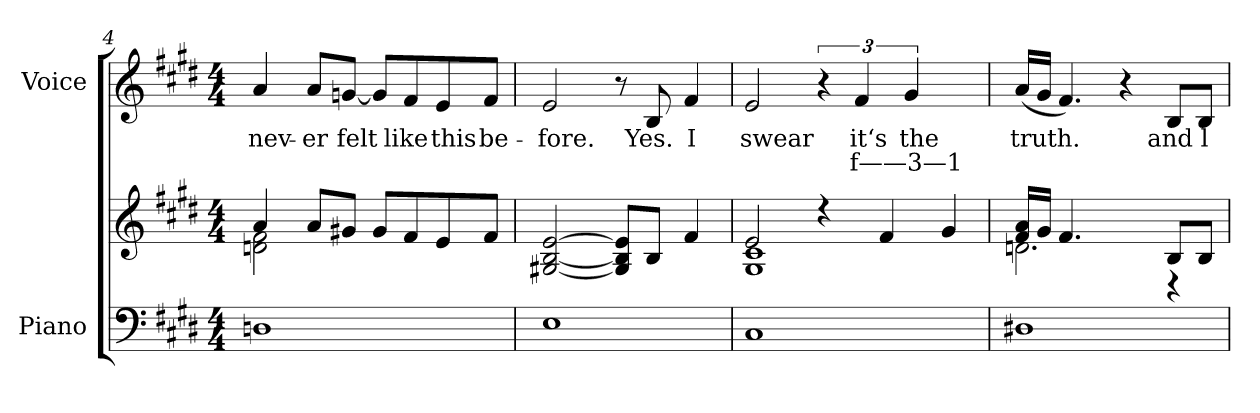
**kern	**kern	**kern	**text	**text
*part2	*part2	*part1	*part1	*part1
*staff3	*staff2	*staff1	*staff1	*staff1
*I"Piano	*	*I"Voice	*	*
*I'Pno	*	*I'V	*	*
!!LO:LB:g=z
*clefF4	*clefG2	*clefG2	*	*
*k[f#c#g#d#]	*k[f#c#g#d#]	*k[f#c#g#d#]	*	*
*M4/4	*M4/4	*M4/4	*	*
=4	=4	=4	=4	=4
*	*^	*	*	*
!	!	!	!	!LO:LY:b	!
1Dn	4a/	2dn\ 2f#\	4a/	nev-	.
!	!	!	!	!LO:LY:b	!
.	8a/L	.	8a/L	-er	.
!	!	!	!	!LO:LY:b	!
.	8g#X/J	.	[<8gn/J	felt	.
.	8g#/L	2ryy	8g/L]	.	.
!	!	!	!	!LO:LY:b	!
.	8f#/	.	8f#/	like	.
!	!	!	!	!LO:LY:b	!
.	8e/	.	8e/	this	.
!	!	!	!	!LO:LY:b	!
.	8f#/J	.	8f#/J	be-	.
*	*v	*v	*	*	*
=5	=5	=5	=5	=5
!	!	!	!LO:LY:b	!
1E	[<2G#X/ [<2B/ [>2e/	2e/	-fore.	.
.	8G#/] 8B/] 8e/]L	8r	.	.
!	!	!	!LO:LY:b	!
.	8B/J	8B/	Yes.	.
!	!	!	!LO:LY:b	!
.	4f#/	4f#/	I	.
=6	=6	=6	=6	=6
*	*^	*	*	*
*	*	*^	*	*	*
!	!	!	!	!	!LO:LY:b	!
1C#	2e/	1c#	1G#	2e/	swear	.
.	4rdd	.	.	6r	.	.
!	!	!	!	!	!LO:LY:b	!LO:LY:b
.	.	.	.	6f#/	it‘s	f——3—1
.	4f#/	.	.	.	.	.
!	!	!	!	!	!LO:LY:b	!
.	.	.	.	6g#/	the	.
4ryy	4g#/	4ryy	4ryy	4ryy	.	.
=7	=7	=7	=7	=7	=7	=7
!	!	!	!	!	!LO:LY:b	!
*	*	*v	*v	*	*	*
1D#X	16f#/ 16a/LL	2.dn\	(<16a/LL	truth.	.
.	16g#/JJ	.	16g#/JJ	.	.
.	4.f#/	.	4.f#/)	.	.
.	4ryy	.	4r	.	.
!	!	!	!	!LO:LY:b	!
.	4rD	8B/L	8B/L	and	.
!	!	!	!	!LO:LY:b	!
.	.	8B/J	8B/J	l	.
*	*v	*v	*	*	*
=	=	=	=	=
*-	*-	*-	*-	*-
